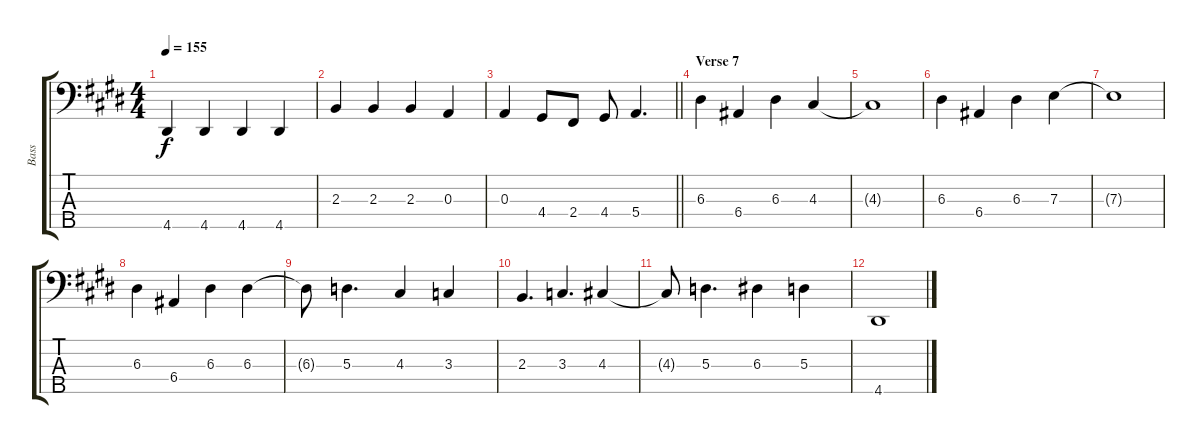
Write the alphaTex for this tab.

\track ("Bass" "Bass") {instrument electricbassfinger}
\staff {score tabs}
\tuning (G2 D2 A1 E1 B0) {hide}
\ts (4 4)
\tempo 155
\clef f4
\ks e
4.5.4{dy f} 4.5.4 4.5.4 4.5.4 |
2.3.4 2.3.4 2.3.4 0.3.4 |
\barLineRight lightlight
0.3.4 4.4.8 2.4.8 4.4.8 5.4.4{d} |
\section ("" "Verse 7")
6.3.4 6.4.4 6.3.4 4.3.4 |
4.3{t}.1 |
6.3.4 6.4.4 6.3.4 7.3.4 |
7.3{t}.1 |
6.3.4 6.4.4 6.3.4 6.3.4 |
6.3{t}.8 5.3.4{d} 4.3.4 3.3.4 |
2.3.4{d} 3.3.4{d} 4.3.4 |
4.3{t}.8 5.3.4{d} 6.3.4 5.3.4 |
4.5.1
